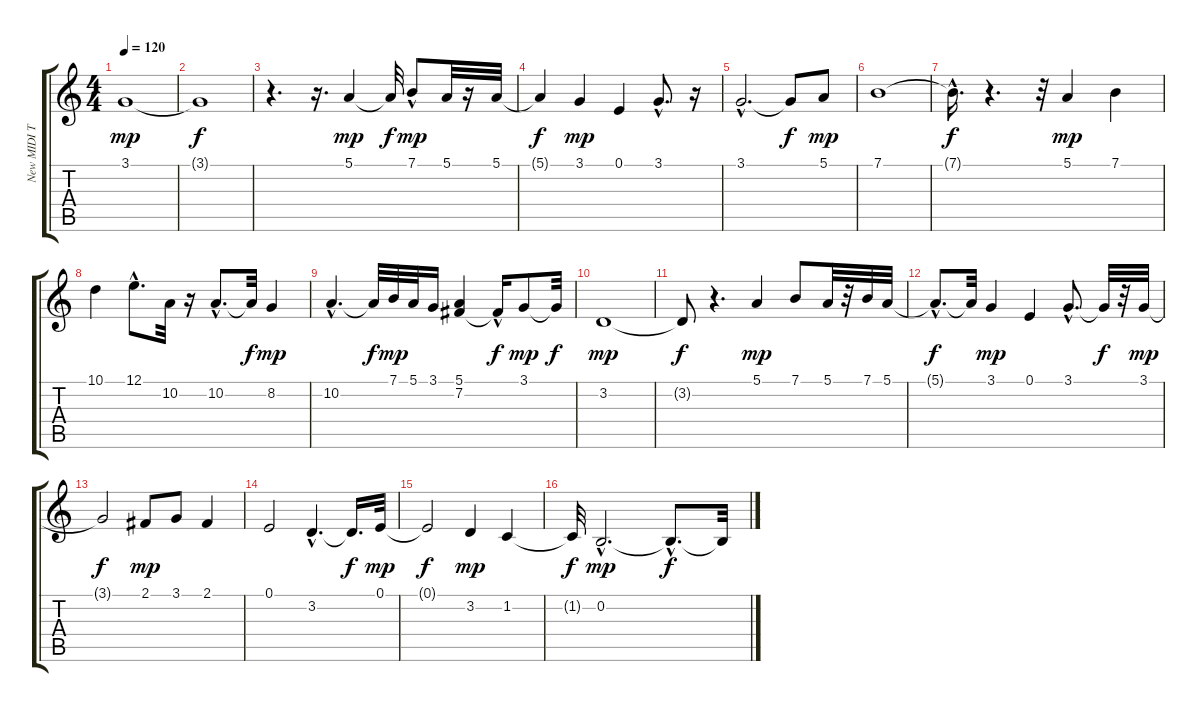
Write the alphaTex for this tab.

\track ("New MIDI Track" "New MIDI T") {instrument pad1newage}
\staff {score tabs}
\tuning (E4 B3 G3 D3 A2 E2) {hide}
\ts (4 4)
\tempo 120
\clef g2
\ks c
3.1.1{dy mp} |
3.1{t}.1{dy f} |
r.4{d} r.16{d} 5.1.4{dy mp} 5.1{t}.32{dy f} 7.1{hac}.8{dy mp} 5.1.32 r.16 5.1.32 |
5.1{t}.4{dy f} 3.1.4{dy mp} 0.1.4 3.1{hac}.8{d} r.16 |
3.1{hac}.2{d} 3.1{t}.8{dy f} 5.1.8{dy mp} |
7.1.1 |
7.1{hac t}.16{d dy f} r.4{d} r.32 5.1.4{dy mp} 7.1.4 |
10.1.4 12.1{hac}.8{d} 10.2.32 r.16 10.2{hac}.8{d} 10.2{t}.32{dy f} 8.2.4{dy mp} |
10.2{hac}.4{d} 10.2{t}.32{dy f} 7.1.32{dy mp} 5.1.32 3.1.16 (5.1 7.2).4 7.2{hac t}.16{dy f} 3.1.8{dy mp} 3.1{t}.32{dy f} |
3.2.1{dy mp} |
3.2{t}.8{dy f} r.4{d} 5.1.4{dy mp} 7.1.8 5.1.32 r.32 7.1.32 5.1.32 |
5.1{hac t}.8{d dy f} 5.1{t}.32 3.1.4{dy mp} 0.1.4 3.1{hac}.8{d} 3.1{t}.32{dy f} r.32 3.1.32{dy mp} |
3.1{t}.2{dy f} 2.1.8{dy mp} 3.1.8 2.1.4 |
0.1.2 3.2{hac}.4{d} 3.2{t}.16{d dy f} 0.1.32{dy mp} |
0.1{t}.2{dy f} 3.2.4{dy mp} 1.2.4 |
1.2{t}.32{dy f} 0.2{hac}.2{d dy mp} 0.2{hac t}.8{d dy f} 0.2{t}.32
